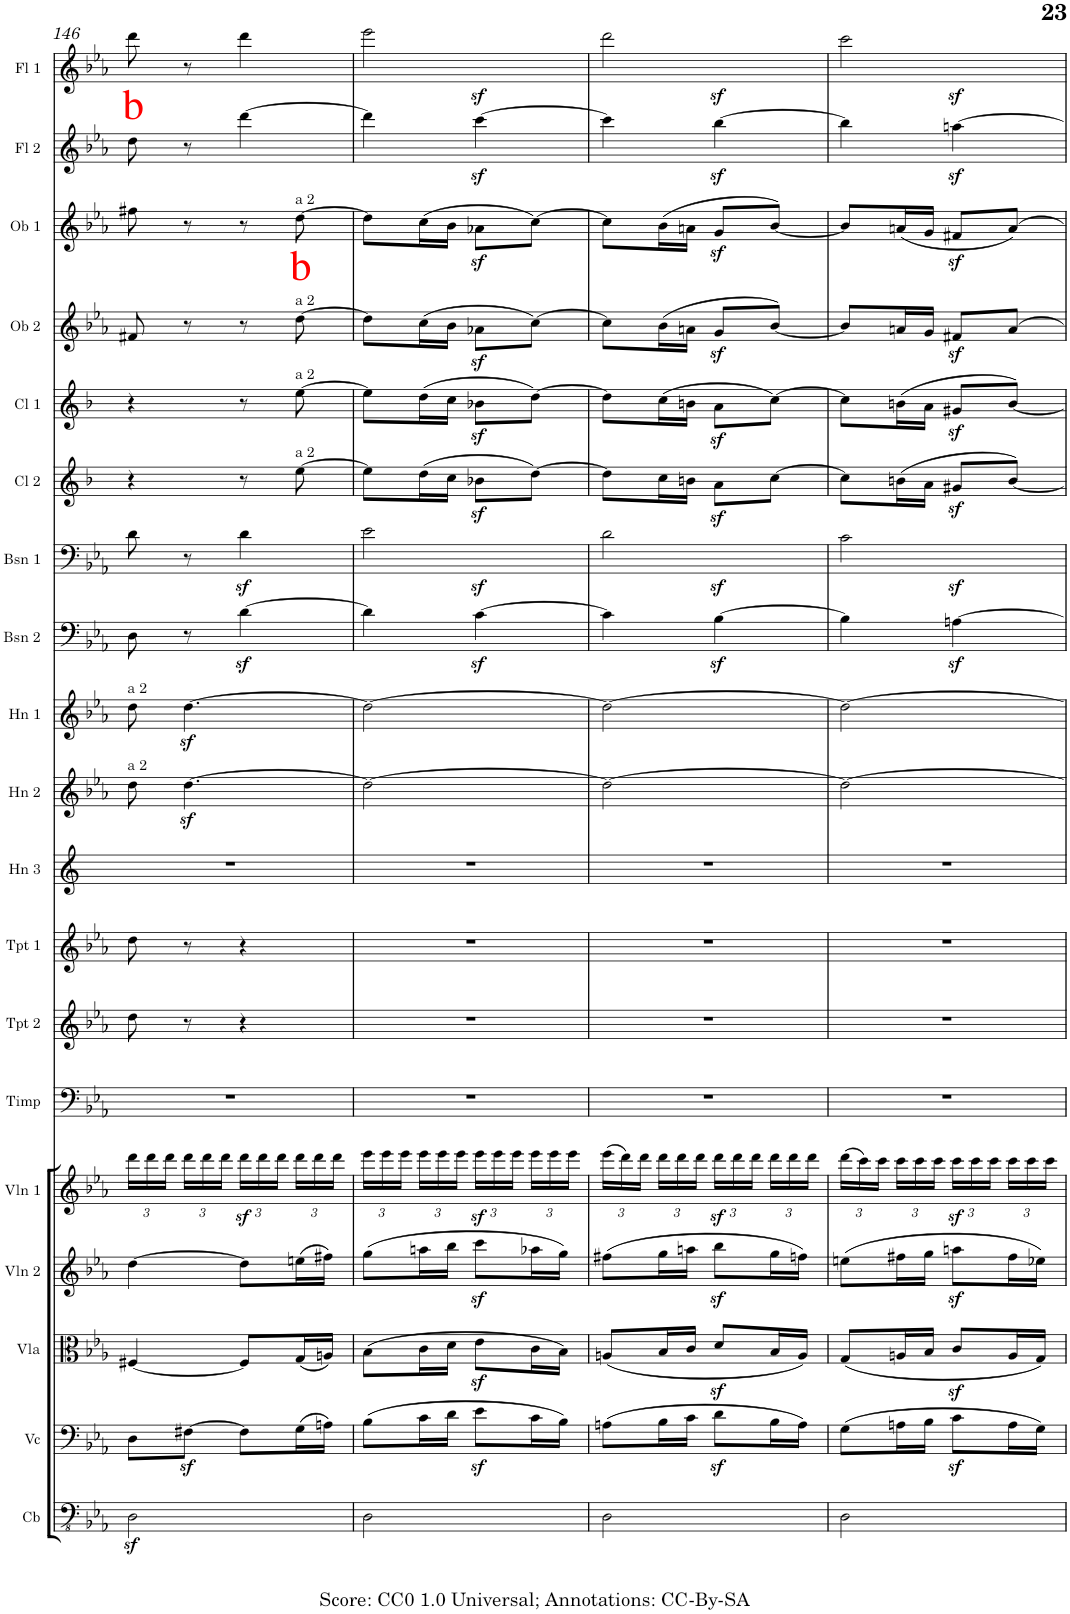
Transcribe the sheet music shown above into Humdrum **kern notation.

**kern	**kern	**kern	**kern	**kern	**kern	**kern	**kern	**kern	**kern	**kern	**kern	**kern	**dynam	**kern	**kern	**kern	**kern	**text	**kern	**kern	**text	**dynam
*part19	*part18	*part17	*part16	*part15	*part14	*part13	*part12	*part11	*part10	*part9	*part8	*part7	*part7	*part6	*part5	*part4	*part3	*part3	*part2	*part1	*part1	*part1
*staff19	*staff18	*staff17	*staff16	*staff15	*staff14	*staff13	*staff12	*staff11	*staff10	*staff9	*staff8	*staff7	*staff7	*staff6	*staff5	*staff4	*staff3	*staff3	*staff2	*staff1	*staff1	*staff1
*I"Contrabass	*I"Violoncello	*I"Viola	*I"Violin 2	*I"Violin 1	*I"Timpani	*I"C Trumpet 2	*I"C Trumpet 1	*I"Eb Horn 3	*I"C Horn 2	*I"C Horn 1	*I"Bassoon 2	*I"Bassoon 1	*	*I"Bb Clarinet 3	*I"Bb Clarinet 1	*I"Oboe 2	*I"Oboe 1	*	*I"Flute 2	*I"Flute 1	*	*
*I'Cb	*I'Vc	*I'Vla	*I'Vln 2	*I'Vln 1	*I'Timp	*I'Tpt 2	*I'Tpt 1	*I'Hn 3	*I'Hn 2	*I'Hn 1	*I'Bsn 2	*I'Bsn 1	*	*I'Cl 2	*I'Cl 1	*I'Ob 2	*I'Ob 1	*	*I'Fl 2	*I'Fl 1	*	*
!!LO:PB:g=z
*clefFv4	*clefF4	*clefC3	*clefG2	*clefG2	*clefF4	*clefG2	*clefG2	*clefG2	*clefG2	*clefG2	*clefF4	*clefF4	*	*clefG2	*clefG2	*clefG2	*clefG2	*	*clefG2	*clefG2	*	*
*	*	*	*	*	*	*	*	*Trd5c9	*Trd7c12	*Trd7c12	*	*	*	*Trd1c2	*Trd1c2	*	*	*	*	*	*	*
*k[b-e-a-]	*k[b-e-a-]	*k[b-e-a-]	*k[b-e-a-]	*k[b-e-a-]	*k[b-e-a-]	*k[b-e-a-]	*k[b-e-a-]	*k[]	*k[b-e-a-]	*k[b-e-a-]	*k[b-e-a-]	*k[b-e-a-]	*	*k[b-]	*k[b-]	*k[b-e-a-]	*k[b-e-a-]	*	*k[b-e-a-]	*k[b-e-a-]	*	*
*M2/4	*M2/4	*M2/4	*M2/4	*M2/4	*M2/4	*M2/4	*M2/4	*M2/4	*M2/4	*M2/4	*M2/4	*M2/4	*	*M2/4	*M2/4	*M2/4	*M2/4	*	*M2/4	*M2/4	*	*
*	*	*	*	*Xbrackettup	*	*	*	*	*	*	*	*	*	*	*	*	*	*	*	*	*	*
=146	=146	=146	=146	=146	=146	=146	=146	=146	=146	=146	=146	=146	=146	=146	=146	=146	=146	=146	=146	=146	=146	=146
!	!	!	!	!	!	!	!	!	!	!LO:TX:a:t=a 2	!	!	!	!	!	!	!	!	!	!	!	!
!	!	!	!	!	!	!	!	!	!LO:TX:a:t=a 2	!	!	!	!	!	!	!	!	!	!	!	!	!
!	!	!	!	!	!	!	!	!	!	!	!	!	!	!	!	!	!	!	!	!	!LO:LY:b:color=#FF0000	!
2DDz<\	8D\L	[4F#X/	[4dd\	24ddd\LL	2r	8dd\	8dd\	2r	8dd\	8dd\	8D\	8d\	.	4r	4r	8f#X/	8ff#X\	.	8dd\	8ddd\	b	.
.	.	.	.	24ddd\	.	.	.	.	.	.	.	.	.	.	.	.	.	.	.	.	.	.
.	.	.	.	24ddd\JJ	.	.	.	.	.	.	.	.	.	.	.	.	.	.	.	.	.	.
.	[8F#Xz<\J	.	.	24ddd\LL	.	8r	8r	.	[4.ddz<\	[4.ddz<\	8r	8r	.	.	.	8r	8r	.	8r	8r	.	.
.	.	.	.	24ddd\	.	.	.	.	.	.	.	.	.	.	.	.	.	.	.	.	.	.
.	.	.	.	24ddd\JJ	.	.	.	.	.	.	.	.	.	.	.	.	.	.	.	.	.	.
.	8F#\L]	8F#/L]	8dd\L]	24dddz<\LL	.	4r	4r	.	.	.	[4dz<\	4dz<\	.	8r	8r	8r	8r	.	[4ddd\	4ddd\	.	.
.	.	.	.	24ddd\	.	.	.	.	.	.	.	.	.	.	.	.	.	.	.	.	.	.
.	.	.	.	24ddd\JJ	.	.	.	.	.	.	.	.	.	.	.	.	.	.	.	.	.	.
!	!	!	!	!	!	!	!	!	!	!	!	!	!	!	!	!	!LO:TX:a:t=a 2	!	!	!	!	!
!	!	!	!	!	!	!	!	!	!	!	!	!	!	!	!	!LO:TX:a:t=a 2	!	!	!	!	!	!
!	!	!	!	!	!	!	!	!	!	!	!	!	!	!	!LO:TX:a:t=a 2	!	!	!	!	!	!	!
!	!	!	!	!	!	!	!	!	!	!	!	!	!	!LO:TX:a:t=a 2	!	!	!	!	!	!	!	!
!	!	!	!	!	!	!	!	!	!	!	!	!	!	!	!	!	!	!LO:LY:b:color=#FF0000	!	!	!	!
.	(16G\L	(16G/L	(16een\L	24ddd\LL	.	.	.	.	.	.	.	.	.	[8ee\	[8ee\	[8dd\	[8dd\	b	.	.	.	.
.	.	.	.	24ddd\	.	.	.	.	.	.	.	.	.	.	.	.	.	.	.	.	.	.
.	16An\JJ)	16An/JJ)	16ff#X\JJ)	.	.	.	.	.	.	.	.	.	.	.	.	.	.	.	.	.	.	.
.	.	.	.	24ddd\JJ	.	.	.	.	.	.	.	.	.	.	.	.	.	.	.	.	.	.
=147	=147	=147	=147	=147	=147	=147	=147	=147	=147	=147	=147	=147	=147	=147	=147	=147	=147	=147	=147	=147	=147	=147
*	*	*	*	*	*	*	*	*	*	*	*	*^	*	*	*	*	*	*	*	*^	*	*
2DD\	(8B-\L	(8B-\L	(8gg\L	24eee-\LL	2r	2r	2r	2r	2dd\_	2dd\_	4d\]	2e-\	4ryy	.	8ee\L]	8ee\L]	8dd\L]	8dd\L]	.	4ddd\]	2eee-\	4ryy	.	.
.	.	.	.	24eee-\	.	.	.	.	.	.	.	.	.	.	.	.	.	.	.	.	.	.	.	.
.	.	.	.	24eee-\JJ	.	.	.	.	.	.	.	.	.	.	.	.	.	.	.	.	.	.	.	.
.	16c\L	16c\L	16aan\L	24eee-\LL	.	.	.	.	.	.	.	.	.	.	(16dd\L	(16dd\L	(16cc\L	(16cc\L	.	.	.	.	.	.
.	.	.	.	24eee-\	.	.	.	.	.	.	.	.	.	.	.	.	.	.	.	.	.	.	.	.
.	16d\JJ	16d\JJ	16bb-\JJ	.	.	.	.	.	.	.	.	.	.	.	16cc\JJ	16cc\JJ	16b-\JJ	16b-\JJ	.	.	.	.	.	.
.	.	.	.	24eee-\JJ	.	.	.	.	.	.	.	.	.	.	.	.	.	.	.	.	.	.	.	.
!	!	!	!	!	!	!	!	!	!	!	!	!	!	!LO:DY:b	!	!	!	!	!	!	!	!	!	!LO:DY:b
.	8e-z<\L	8e-z<\L	8cccz<\L	24eee-z<\LL	.	.	.	.	.	.	[4cz<\	.	4ryy	sf	8b-Xz<\L	8b-Xz<\L	8a-Xz<\L	8a-Xz<\L	.	[4cccz<\	.	4ryy	.	sf
.	.	.	.	24eee-\	.	.	.	.	.	.	.	.	.	.	.	.	.	.	.	.	.	.	.	.
.	.	.	.	24eee-\JJ	.	.	.	.	.	.	.	.	.	.	.	.	.	.	.	.	.	.	.	.
.	16c\L	16c\L	16aa-X\L	24eee-\LL	.	.	.	.	.	.	.	.	.	.	[8dd\J)	[8dd\J)	[8cc\J)	[8cc\J)	.	.	.	.	.	.
.	.	.	.	24eee-\	.	.	.	.	.	.	.	.	.	.	.	.	.	.	.	.	.	.	.	.
.	16B-\JJ)	16B-\JJ)	16gg\JJ)	.	.	.	.	.	.	.	.	.	.	.	.	.	.	.	.	.	.	.	.	.
.	.	.	.	24eee-\JJ	.	.	.	.	.	.	.	.	.	.	.	.	.	.	.	.	.	.	.	.
=148	=148	=148	=148	=148	=148	=148	=148	=148	=148	=148	=148	=148	=148	=148	=148	=148	=148	=148	=148	=148	=148	=148	=148	=148
2DD\	(8An\L	(8An/L	(8ff#X\L	(24eee-\LL	2r	2r	2r	2r	2dd\_	2dd\_	4c\]	2d\	4ryy	.	8dd\L]	8dd\L]	8cc\L]	8cc\L]	.	4ccc\]	2ddd\	4ryy	.	.
.	.	.	.	24ddd\)	.	.	.	.	.	.	.	.	.	.	.	.	.	.	.	.	.	.	.	.
.	.	.	.	24ddd\JJ	.	.	.	.	.	.	.	.	.	.	.	.	.	.	.	.	.	.	.	.
.	16B-\L	16B-/L	16gg\L	24ddd\LL	.	.	.	.	.	.	.	.	.	.	16cc\L	(16cc\L	(16b-\L	(16b-\L	.	.	.	.	.	.
.	.	.	.	24ddd\	.	.	.	.	.	.	.	.	.	.	.	.	.	.	.	.	.	.	.	.
.	16c\JJ	16c/JJ	16aan\JJ	.	.	.	.	.	.	.	.	.	.	.	16bn\JJ	16bn\JJ	16an\JJ	16an\JJ	.	.	.	.	.	.
.	.	.	.	24ddd\JJ	.	.	.	.	.	.	.	.	.	.	.	.	.	.	.	.	.	.	.	.
!	!	!	!	!	!	!	!	!	!	!	!	!	!	!LO:DY:b	!	!	!	!	!	!	!	!	!	!LO:DY:b
.	8dz<\L	8dz</L	8bb-z<\L	24dddz<\LL	.	.	.	.	.	.	[4B-z<\	.	4ryy	sf	8az<\L	8az<\L	8gz</L	8gz</L	.	[4bb-z<\	.	4ryy	.	sf
.	.	.	.	24ddd\	.	.	.	.	.	.	.	.	.	.	.	.	.	.	.	.	.	.	.	.
.	.	.	.	24ddd\JJ	.	.	.	.	.	.	.	.	.	.	.	.	.	.	.	.	.	.	.	.
.	16B-\L	16B-/L	16gg\L	24ddd\LL	.	.	.	.	.	.	.	.	.	.	[8cc\J	[8cc\J)	[8b-/J)	[8b-/J)	.	.	.	.	.	.
.	.	.	.	24ddd\	.	.	.	.	.	.	.	.	.	.	.	.	.	.	.	.	.	.	.	.
.	16A\JJ)	16A/JJ)	16ffn\JJ)	.	.	.	.	.	.	.	.	.	.	.	.	.	.	.	.	.	.	.	.	.
.	.	.	.	24ddd\JJ	.	.	.	.	.	.	.	.	.	.	.	.	.	.	.	.	.	.	.	.
=149	=149	=149	=149	=149	=149	=149	=149	=149	=149	=149	=149	=149	=149	=149	=149	=149	=149	=149	=149	=149	=149	=149	=149	=149
2DD\	(8G\L	(8G/L	(8een\L	(24ddd\LL	2r	2r	2r	2r	2dd\_	2dd\_	4B-\]	2c\	4ryy	.	8cc\L]	8cc\L]	8b-/L]	8b-/L]	.	4bb-\]	2ccc\	4ryy	.	.
.	.	.	.	24ccc\)	.	.	.	.	.	.	.	.	.	.	.	.	.	.	.	.	.	.	.	.
.	.	.	.	24ccc\JJ	.	.	.	.	.	.	.	.	.	.	.	.	.	.	.	.	.	.	.	.
.	16An\L	16An/L	16ff#X\L	24ccc\LL	.	.	.	.	.	.	.	.	.	.	(16bn\L	(16bn\L	16an/L	(16an/L	.	.	.	.	.	.
.	.	.	.	24ccc\	.	.	.	.	.	.	.	.	.	.	.	.	.	.	.	.	.	.	.	.
.	16B-\JJ	16B-/JJ	16gg\JJ	.	.	.	.	.	.	.	.	.	.	.	16a\JJ	16a\JJ	16g/JJ	16g/JJ	.	.	.	.	.	.
.	.	.	.	24ccc\JJ	.	.	.	.	.	.	.	.	.	.	.	.	.	.	.	.	.	.	.	.
!	!	!	!	!	!	!	!	!	!	!	!	!	!	!LO:DY:b	!	!	!	!	!	!	!	!	!	!LO:DY:b
.	8cz<\L	8cz</L	8aanz<\L	24cccz<\LL	.	.	.	.	.	.	[4Anz<\	.	4ryy	sf	8g#Xz</L	8g#Xz</L	8f#Xz</L	8f#Xz</L	.	[4aanz<\	.	4ryy	.	sf
.	.	.	.	24ccc\	.	.	.	.	.	.	.	.	.	.	.	.	.	.	.	.	.	.	.	.
.	.	.	.	24ccc\JJ	.	.	.	.	.	.	.	.	.	.	.	.	.	.	.	.	.	.	.	.
.	16A\L	16A/L	16ff#\L	24ccc\LL	.	.	.	.	.	.	.	.	.	.	[8b/J)	[8b/J)	[8a/J	[8a/J)	.	.	.	.	.	.
.	.	.	.	24ccc\	.	.	.	.	.	.	.	.	.	.	.	.	.	.	.	.	.	.	.	.
.	16G\JJ)	16G/JJ)	16ee-X\JJ)	.	.	.	.	.	.	.	.	.	.	.	.	.	.	.	.	.	.	.	.	.
.	.	.	.	24ccc\JJ	.	.	.	.	.	.	.	.	.	.	.	.	.	.	.	.	.	.	.	.
*	*	*	*	*	*	*	*	*	*	*	*	*v	*v	*	*	*	*	*	*	*	*v	*v	*	*
=	=	=	=	=	=	=	=	=	=	=	=	=	=	=	=	=	=	=	=	=	=	=
*-	*-	*-	*-	*-	*-	*-	*-	*-	*-	*-	*-	*-	*-	*-	*-	*-	*-	*-	*-	*-	*-	*-
